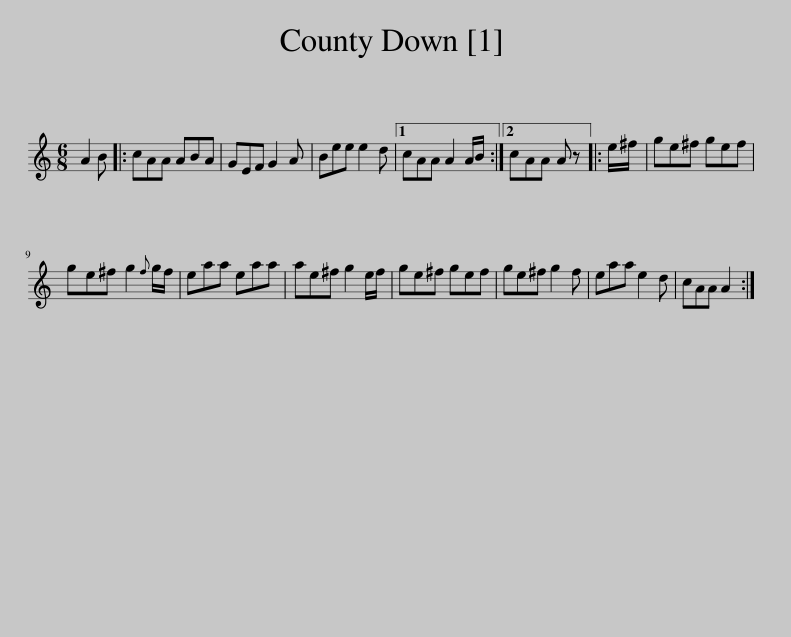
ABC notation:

X:1
L:1/8
M:6/8
I:linebreak $
K:C
V:1 treble
V:1
 A2 B |: cAA ABA | GEF G2 A | Bee e2 d |1 cAA A2 A/B/ :|2 %5
 cAA A z |: e/^f/ | ge^f gef |$ ge^f g2{f} g/f/ | eaa eaa | %10
 ae^f g2 e/f/ | ge^f gef | ge^f g2 f | eaa e2 d | cAA A2 :| %15
